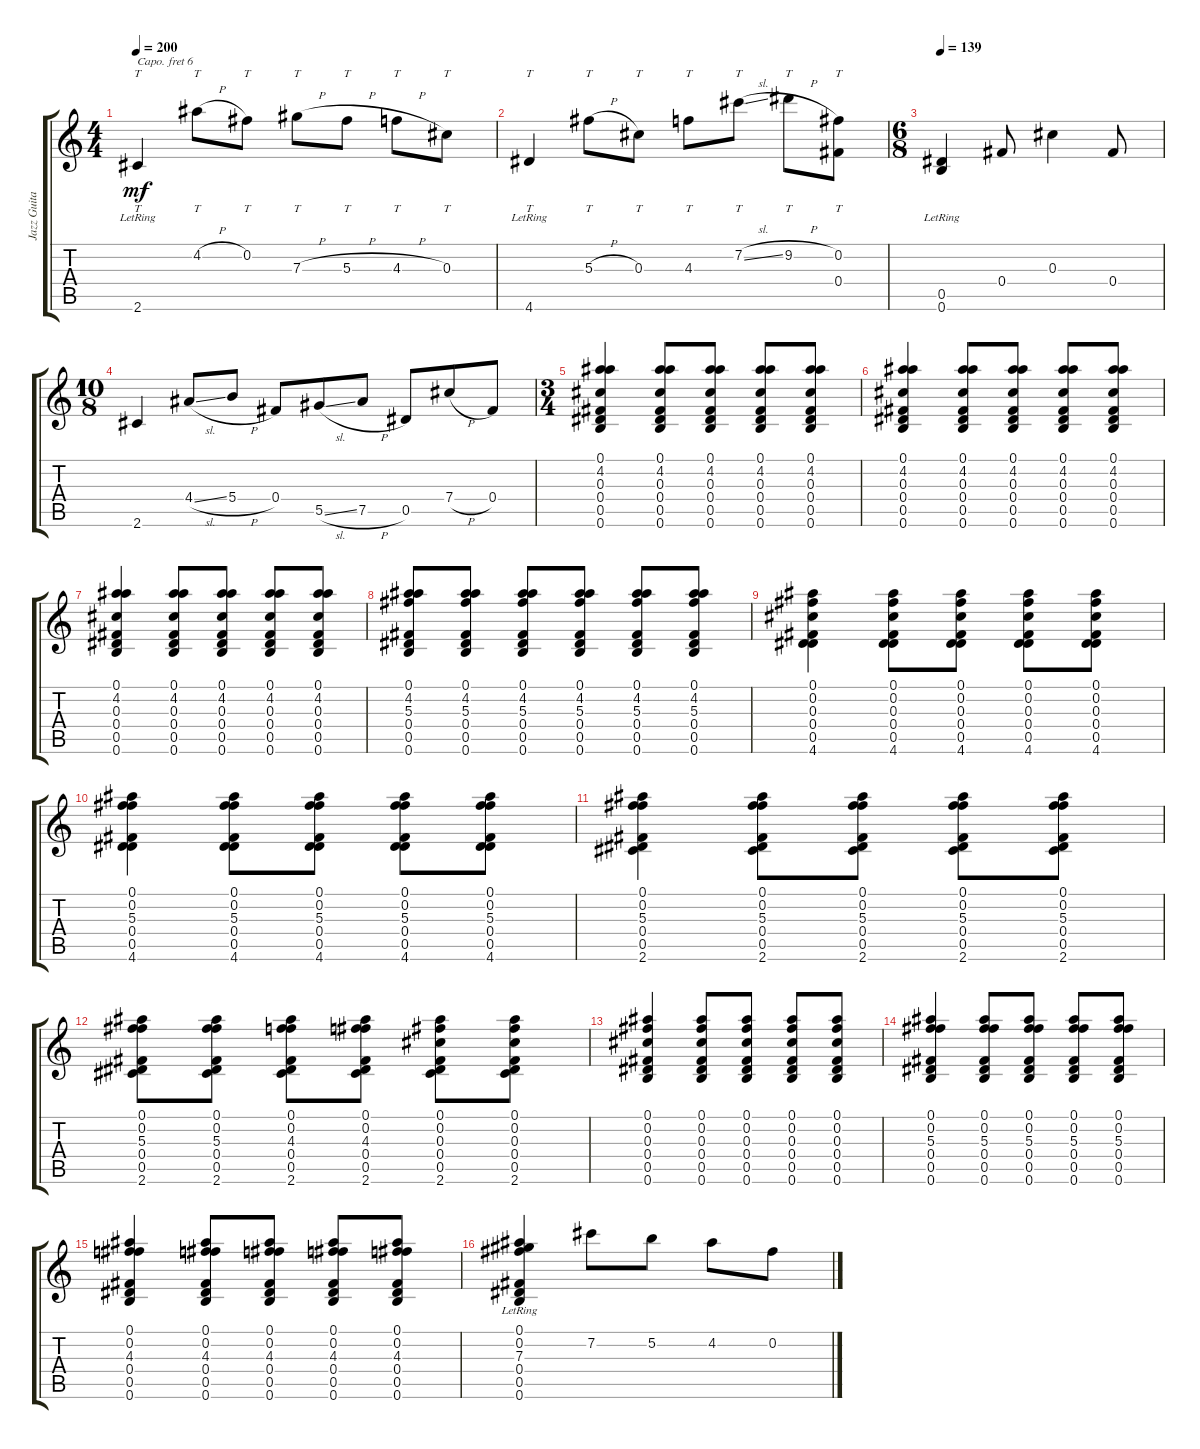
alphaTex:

\track ("Jazz Guitar" "Jazz Guita") {instrument electricguitarjazz}
\staff {score tabs}
\capo 6
\tuning (E4 C4 G3 C3 A2 F2) {hide}
\ts (4 4)
\tempo 200
\clef g2
\ks c
2.6{lr}.4{tt dy mf} 4.2{h}.8{tt} 0.2.8{tt} 7.3{h}.8{tt} 5.3{h}.8{tt} 4.3{h}.8{tt} 0.3.8{tt} |
4.6{lr}.4{tt} 5.3{h}.8{tt} 0.3.8{tt} 4.3.8{tt} 7.2{sl}.8{tt} 9.2{h}.8{tt} (0.2 0.4).8{tt} |
\ts (6 8)
\tempo 139
(0.5{lr} 0.6{lr}).4 0.4.8 0.3.4 0.4.8 |
\ts (10 8)
2.6.4 4.4{sl}.8 5.4{h}.8 0.4.8 5.5{sl}.8 7.5{h}.8 0.5.8 7.4{h}.8 0.4.8 |
\ts (3 4)
(0.1 4.2 0.3 0.4 0.5 0.6).4 (0.1 4.2 0.3 0.4 0.5 0.6).8 (0.1 4.2 0.3 0.4 0.5 0.6).8 (0.1 4.2 0.3 0.4 0.5 0.6).8 (0.1 4.2 0.3 0.4 0.5 0.6).8 |
(0.1 4.2 0.3 0.4 0.5 0.6).4 (0.1 4.2 0.3 0.4 0.5 0.6).8 (0.1 4.2 0.3 0.4 0.5 0.6).8 (0.1 4.2 0.3 0.4 0.5 0.6).8 (0.1 4.2 0.3 0.4 0.5 0.6).8 |
(0.1 4.2 0.3 0.4 0.5 0.6).4 (0.1 4.2 0.3 0.4 0.5 0.6).8 (0.1 4.2 0.3 0.4 0.5 0.6).8 (0.1 4.2 0.3 0.4 0.5 0.6).8 (0.1 4.2 0.3 0.4 0.5 0.6).8 |
(0.1 4.2 5.3 0.4 0.5 0.6).8 (0.1 4.2 5.3 0.4 0.5 0.6).8 (0.1 4.2 5.3 0.4 0.5 0.6).8 (0.1 4.2 5.3 0.4 0.5 0.6).8 (0.1 4.2 5.3 0.4 0.5 0.6).8 (0.1 4.2 5.3 0.4 0.5 0.6).8 |
(0.1 0.2 0.3 0.4 0.5 4.6).4 (0.1 0.2 0.3 0.4 0.5 4.6).8 (0.1 0.2 0.3 0.4 0.5 4.6).8 (0.1 0.2 0.3 0.4 0.5 4.6).8 (0.1 0.2 0.3 0.4 0.5 4.6).8 |
(0.1 0.2 5.3 0.4 0.5 4.6).4 (0.1 0.2 5.3 0.4 0.5 4.6).8 (0.1 0.2 5.3 0.4 0.5 4.6).8 (0.1 0.2 5.3 0.4 0.5 4.6).8 (0.1 0.2 5.3 0.4 0.5 4.6).8 |
(0.1 0.2 5.3 0.4 0.5 2.6).4 (0.1 0.2 5.3 0.4 0.5 2.6).8 (0.1 0.2 5.3 0.4 0.5 2.6).8 (0.1 0.2 5.3 0.4 0.5 2.6).8 (0.1 0.2 5.3 0.4 0.5 2.6).8 |
(0.1 0.2 5.3 0.4 0.5 2.6).8 (0.1 0.2 5.3 0.4 0.5 2.6).8 (0.1 0.2 4.3 0.4 0.5 2.6).8 (0.1 0.2 4.3 0.4 0.5 2.6).8 (0.1 0.2 0.3 0.4 0.5 2.6).8 (0.1 0.2 0.3 0.4 0.5 2.6).8 |
(0.1 0.2 0.3 0.4 0.5 0.6).4 (0.1 0.2 0.3 0.4 0.5 0.6).8 (0.1 0.2 0.3 0.4 0.5 0.6).8 (0.1 0.2 0.3 0.4 0.5 0.6).8 (0.1 0.2 0.3 0.4 0.5 0.6).8 |
(0.1 0.2 5.3 0.4 0.5 0.6).4 (0.1 0.2 5.3 0.4 0.5 0.6).8 (0.1 0.2 5.3 0.4 0.5 0.6).8 (0.1 0.2 5.3 0.4 0.5 0.6).8 (0.1 0.2 5.3 0.4 0.5 0.6).8 |
(0.1 0.2 4.3 0.4 0.5 0.6).4 (0.1 0.2 4.3 0.4 0.5 0.6).8 (0.1 0.2 4.3 0.4 0.5 0.6).8 (0.1 0.2 4.3 0.4 0.5 0.6).8 (0.1 0.2 4.3 0.4 0.5 0.6).8 |
(0.1{lr} 0.2{lr} 7.3{lr} 0.4{lr} 0.5{lr} 0.6{lr}).4 7.2.8 5.2.8 4.2.8 0.2.8
